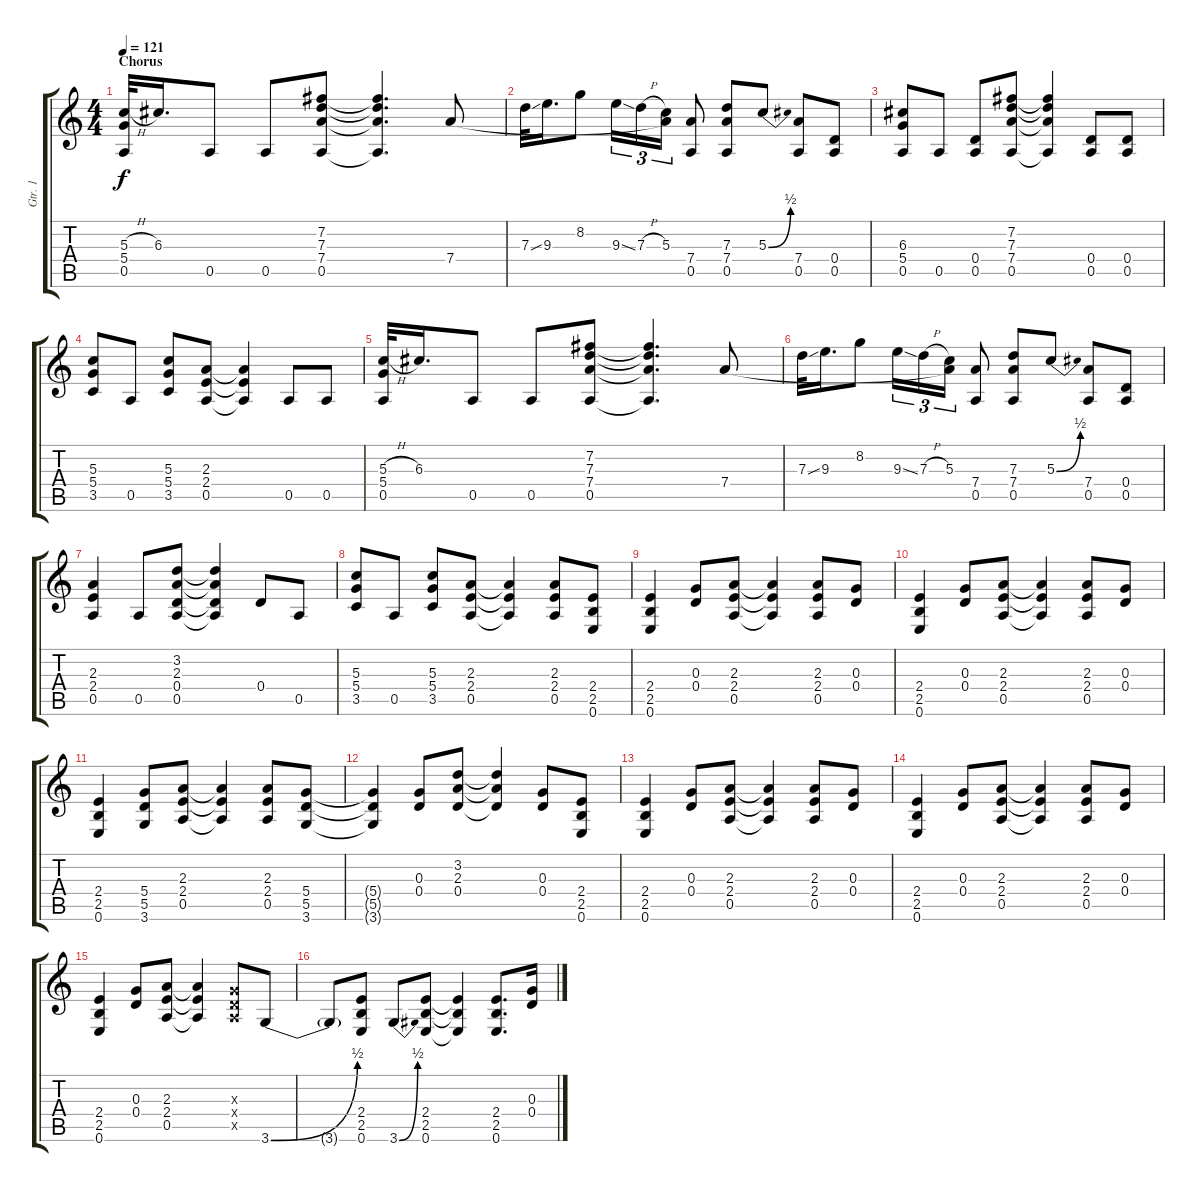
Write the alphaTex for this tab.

\track ("Gtr. 1" "Gtr. 1") {instrument overdrivenguitar}
\staff {score tabs}
\tuning (E4 B3 G3 D3 A2 E2) {hide}
\ts (4 4)
\section ("" "Chorus")
\tempo 121
\clef g2
\ks c
(5.3{h} 5.4 0.5).32{dy f} 6.3.16{d} 0.5.8 0.5.8 (7.2 7.3 7.4 0.5).8 (7.2{t} 7.3{t} 7.4{t} 0.5{t}).4{d} 7.4.8 |
7.3{ss}.32 9.3.16{d} 8.2.8 9.3{ss}.16{tu (3 2)} 7.3{h}.16{tu (3 2)} (5.3 7.4{t}).16{tu (3 2)} (7.4 0.5).8 (7.3 7.4 0.5).8 5.3{be (bend 0 0 60 2)}.8 (7.4 0.5).8 (0.4 0.5).8 |
(6.3 5.4 0.5).8 0.5.8 (0.4 0.5).8 (7.2 7.3 7.4 0.5).8 (7.2{t} 7.3{t} 7.4{t} 0.5{t}).4 (0.4 0.5).8 (0.4 0.5).8 |
(5.3 5.4 3.5).8 0.5.8 (5.3 5.4 3.5).8 (2.3 2.4 0.5).8 (2.3{t} 2.4{t} 0.5{t}).4 0.5.8 0.5.8 |
(5.3{h} 5.4 0.5).32 6.3.16{d} 0.5.8 0.5.8 (7.2 7.3 7.4 0.5).8 (7.2{t} 7.3{t} 7.4{t} 0.5{t}).4{d} 7.4.8 |
7.3{ss}.32 9.3.16{d} 8.2.8 9.3{ss}.16{tu (3 2)} 7.3{h}.16{tu (3 2)} (5.3 7.4{t}).16{tu (3 2)} (7.4 0.5).8 (7.3 7.4 0.5).8 5.3{be (bend 0 0 60 2)}.8 (7.4 0.5).8 (0.4 0.5).8 |
(2.3 2.4 0.5).4 0.5.8 (3.2 2.3 0.4 0.5).8 (3.2{t} 2.3{t} 0.4{t} 0.5{t}).4 0.4.8 0.5.8 |
(5.3 5.4 3.5).8 0.5.8 (5.3 5.4 3.5).8 (2.3 2.4 0.5).8 (2.3{t} 2.4{t} 0.5{t}).4 (2.3 2.4 0.5).8 (2.4 2.5 0.6).8 |
(2.4 2.5 0.6).4 (0.3 0.4).8 (2.3 2.4 0.5).8 (2.3{t} 2.4{t} 0.5{t}).4 (2.3 2.4 0.5).8 (0.3 0.4).8 |
(2.4 2.5 0.6).4 (0.3 0.4).8 (2.3 2.4 0.5).8 (2.3{t} 2.4{t} 0.5{t}).4 (2.3 2.4 0.5).8 (0.3 0.4).8 |
(2.4 2.5 0.6).4 (5.4 5.5 3.6).8 (2.3 2.4 0.5).8 (2.3{t} 2.4{t} 0.5{t}).4 (2.3 2.4 0.5).8 (5.4 5.5 3.6).8 |
(5.4{t} 5.5{t} 3.6{t}).4 (0.3 0.4).8 (3.2 2.3 0.4).8 (3.2{t} 2.3{t} 0.4{t}).4 (0.3 0.4).8 (2.4 2.5 0.6).8 |
(2.4 2.5 0.6).4 (0.3 0.4).8 (2.3 2.4 0.5).8 (2.3{t} 2.4{t} 0.5{t}).4 (2.3 2.4 0.5).8 (0.3 0.4).8 |
(2.4 2.5 0.6).4 (0.3 0.4).8 (2.3 2.4 0.5).8 (2.3{t} 2.4{t} 0.5{t}).4 (2.3 2.4 0.5).8 (0.3 0.4).8 |
(2.4 2.5 0.6).4 (0.3 0.4).8 (2.3 2.4 0.5).8 (2.3{t} 2.4{t} 0.5{t}).4 (0.3{x} 0.4{x} 0.5{x}).8 3.6{be (bend 0 0 60 2)}.8 |
3.6{t}.8 (2.4 2.5 0.6).8 3.6{be (bend 0 0 60 2)}.8 (2.4 2.5 0.6).8 (2.4{t} 2.5{t} 0.6{t}).4 (2.4 2.5 0.6).8{d} (0.3 0.4).16
